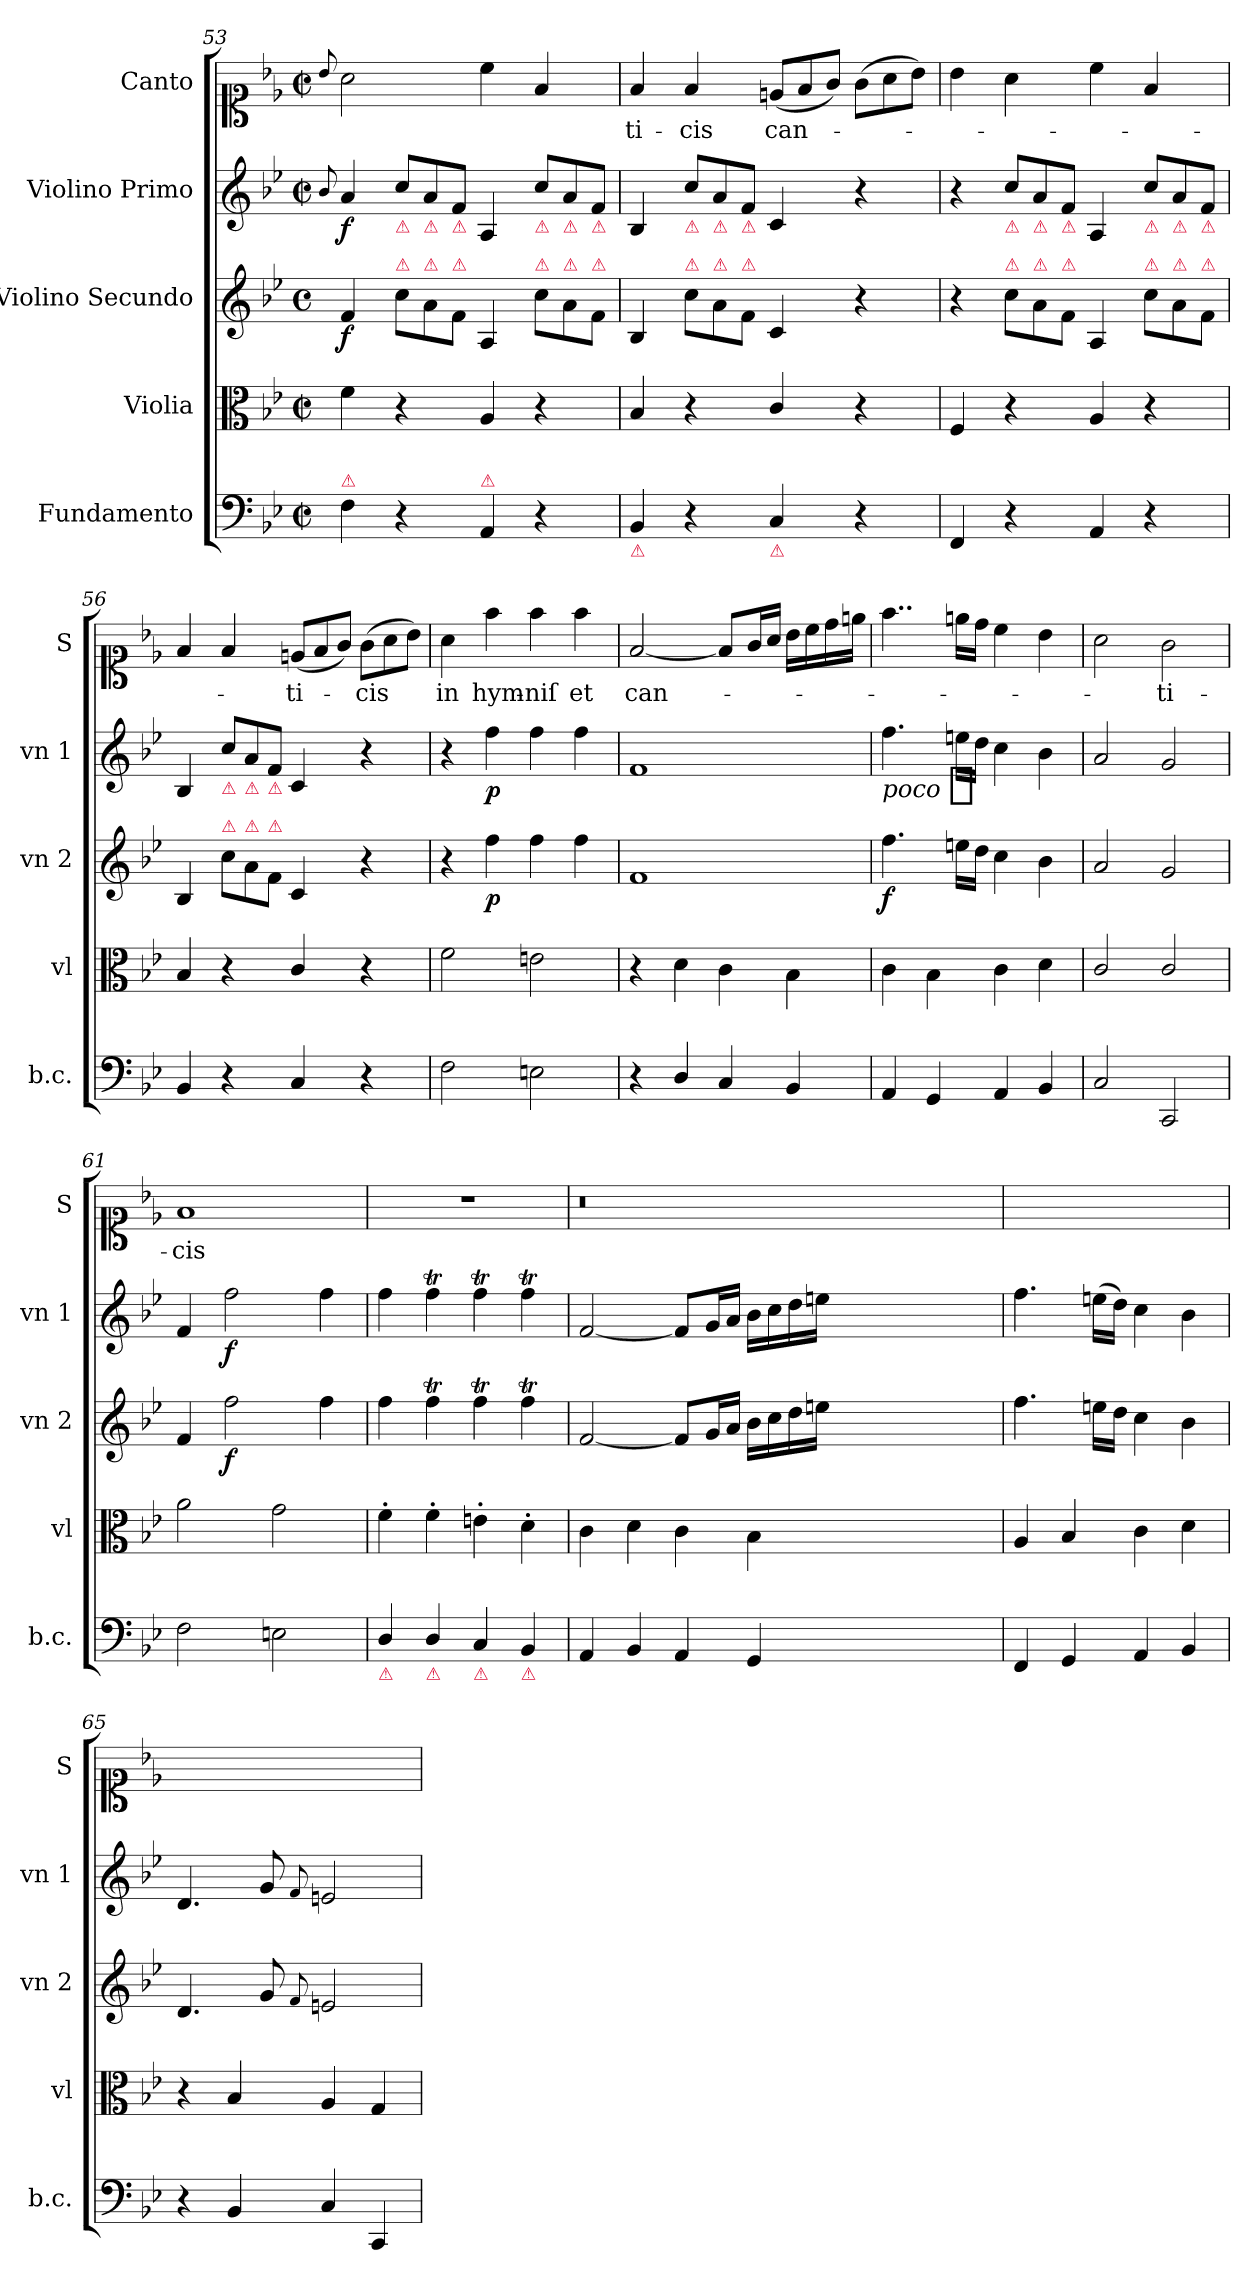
**kern	**kern	**kern	**dynam	**kern	**dynam	**kern	**text
*part5	*part4	*part3	*part3	*part2	*part2	*part1	*part1
*staff5	*staff4	*staff3	*staff3	*staff2	*staff2	*staff1	*staff1
*I"Fundamento	*I"Violia	*I"Violino Secundo	*	*I"Violino Primo	*	*I"Canto	*
*I'b.c.	*I'vl	*I'vn 2	*	*I'vn 1	*	*I'S	*
*clefF4	*clefC3	*clefG2	*	*clefG2	*	*clefC1	*
*k[b-e-]	*k[b-e-]	*k[b-e-]	*	*k[b-e-]	*	*k[b-e-]	*
*B-:	*B-:	*B-:	*	*B-:	*	*B-:	*
*M4/4	*M4/4	*M4/4	*	*M4/4	*	*M4/4	*
*met(c|)	*met(c|)	*met(c)	*	*met(c|)	*	*met(c|)	*
=53	=53	=53	=53	=53	=53	=53	=53
.	.	.	.	8qqb-/	.	8qqb-/	.
!LO:TX:a:color=crimson:t=⚠	!	!	!	!	!	!	!
!	!	!	!	!	!LO:DY:b	!	!
4F\	4f\	4f/	f	4a/	f	2a\	.
*	*	*Xtuplet	*	*Xtuplet	*	*	*
!	!	!	!	!LO:TX:b:color=crimson:t=⚠	!	!	!
!	!	!LO:TX:a:color=crimson:t=⚠	!	!	!	!	!
4r	4r	12cc\L	.	12cc/L	.	.	.
!	!	!	!	!LO:TX:b:color=crimson:t=⚠	!	!	!
!	!	!LO:TX:a:color=crimson:t=⚠	!	!	!	!	!
.	.	12a\	.	12a/	.	.	.
!	!	!	!	!LO:TX:b:color=crimson:t=⚠	!	!	!
!	!	!LO:TX:a:color=crimson:t=⚠	!	!	!	!	!
.	.	12f\J	.	12f/J	.	.	.
!LO:TX:a:color=crimson:t=⚠	!	!	!	!	!	!	!
4AA/	4A/	4A/	.	4A/	.	4cc\	.
!	!	!	!	!LO:TX:b:color=crimson:t=⚠	!	!	!
!	!	!LO:TX:a:color=crimson:t=⚠	!	!	!	!	!
4r	4r	12cc\L	.	12cc/L	.	4f/	.
!	!	!	!	!LO:TX:b:color=crimson:t=⚠	!	!	!
!	!	!LO:TX:a:color=crimson:t=⚠	!	!	!	!	!
.	.	12a\	.	12a/	.	.	.
!	!	!	!	!LO:TX:b:color=crimson:t=⚠	!	!	!
!	!	!LO:TX:a:color=crimson:t=⚠	!	!	!	!	!
.	.	12f\J	.	12f/J	.	.	.
=54	=54	=54	=54	=54	=54	=54	=54
!LO:TX:b:color=crimson:t=⚠	!	!	!	!	!	!	!
4BB-/	4B-/	4B-/	.	4B-/	.	4f/	-ti-
!	!	!	!	!LO:TX:b:color=crimson:t=⚠	!	!	!
!	!	!LO:TX:a:color=crimson:t=⚠	!	!	!	!	!
4r	4r	12cc\L	.	12cc/L	.	4f/	-cis
!	!	!	!	!LO:TX:b:color=crimson:t=⚠	!	!	!
!	!	!LO:TX:a:color=crimson:t=⚠	!	!	!	!	!
.	.	12a\	.	12a/	.	.	.
!	!	!	!	!LO:TX:b:color=crimson:t=⚠	!	!	!
!	!	!LO:TX:a:color=crimson:t=⚠	!	!	!	!	!
.	.	12f\J	.	12f/J	.	.	.
*	*	*	*	*	*	*Xtuplet	*
!LO:TX:b:color=crimson:t=⚠	!	!	!	!	!	!	!
4C/	4c/	4c/	.	4c/	.	(12en/L	can-
.	.	.	.	.	.	12f/	.
.	.	.	.	.	.	12g/J)	.
4r	4r	4r	.	4r	.	(12g\L	.
.	.	.	.	.	.	12a\	.
.	.	.	.	.	.	12b-\J)	.
=55	=55	=55	=55	=55	=55	=55	=55
4FF/	4F/	4r	.	4r	.	4b-\	.
!	!	!	!	!LO:TX:b:color=crimson:t=⚠	!	!	!
!	!	!LO:TX:a:color=crimson:t=⚠	!	!	!	!	!
4r	4r	12cc\L	.	12cc/L	.	4a\	.
!	!	!	!	!LO:TX:b:color=crimson:t=⚠	!	!	!
!	!	!LO:TX:a:color=crimson:t=⚠	!	!	!	!	!
.	.	12a\	.	12a/	.	.	.
!	!	!	!	!LO:TX:b:color=crimson:t=⚠	!	!	!
!	!	!LO:TX:a:color=crimson:t=⚠	!	!	!	!	!
.	.	12f\J	.	12f/J	.	.	.
4AA/	4A/	4A/	.	4A/	.	4cc\	.
!	!	!	!	!LO:TX:b:color=crimson:t=⚠	!	!	!
!	!	!LO:TX:a:color=crimson:t=⚠	!	!	!	!	!
4r	4r	12cc\L	.	12cc/L	.	4f/	.
!	!	!	!	!LO:TX:b:color=crimson:t=⚠	!	!	!
!	!	!LO:TX:a:color=crimson:t=⚠	!	!	!	!	!
.	.	12a\	.	12a/	.	.	.
!	!	!	!	!LO:TX:b:color=crimson:t=⚠	!	!	!
!	!	!LO:TX:a:color=crimson:t=⚠	!	!	!	!	!
.	.	12f\J	.	12f/J	.	.	.
=56	=56	=56	=56	=56	=56	=56	=56
4BB-/	4B-/	4B-/	.	4B-/	.	4f/	.
!	!	!	!	!LO:TX:b:color=crimson:t=⚠	!	!	!
!	!	!LO:TX:a:color=crimson:t=⚠	!	!	!	!	!
4r	4r	12cc\L	.	12cc/L	.	4f/	.
!	!	!	!	!LO:TX:b:color=crimson:t=⚠	!	!	!
!	!	!LO:TX:a:color=crimson:t=⚠	!	!	!	!	!
.	.	12a\	.	12a/	.	.	.
!	!	!	!	!LO:TX:b:color=crimson:t=⚠	!	!	!
!	!	!LO:TX:a:color=crimson:t=⚠	!	!	!	!	!
.	.	12f\J	.	12f/J	.	.	.
4C/	4c/	4c/	.	4c/	.	(12en/L	-ti-
.	.	.	.	.	.	12f/	.
.	.	.	.	.	.	12g/J)	.
4r	4r	4r	.	4r	.	(12g\L	-cis
.	.	.	.	.	.	12a\	.
.	.	.	.	.	.	12b-\J)	.
=57	=57	=57	=57	=57	=57	=57	=57
2F\	2f\	4r	.	4r	.	4a\	in
!	!	!	!	!	!LO:DY:b	!	!
.	.	4ff\	p	4ff\	p	4ff\	hym-
2En\	2en\	4ff\	.	4ff\	.	4ff\	-niſ
.	.	4ff\	.	4ff\	.	4ff\	et
=58	=58	=58	=58	=58	=58	=58	=58
4r	4r	1f	.	1f	.	[2f/	can-
4D/	4d\	.	.	.	.	.	.
4C/	4c\	.	.	.	.	8f/L]	.
.	.	.	.	.	.	16g/L	.
.	.	.	.	.	.	16a/JJ	.
4BB-/	4B-\	.	.	.	.	16b-\LL	.
.	.	.	.	.	.	16cc\	.
.	.	.	.	.	.	16dd\	.
.	.	.	.	.	.	16een\JJ	.
=59	=59	=59	=59	=59	=59	=59	=59
!	!	!	!	!	!LO:DY:b:t=poco %s	!LO:N:vis=4..	!
4AA/	4c\	4.ff\	f	4.ff\	f	4.ff\	.
4GG/	4B-\	.	.	.	.	.	.
.	.	16een\LL	.	16een\LL	.	16een\LL	.
.	.	16dd\JJ	.	16dd\JJ	.	16dd\JJ	.
4AA/	4c\	4cc\	.	4cc\	.	4cc\	.
4BB-/	4d\	4b-\	.	4b-\	.	4b-\	.
=60	=60	=60	=60	=60	=60	=60	=60
2C/	2c/	2a/	.	2a/	.	2a\	.
2CC/	2c/	2g/	.	2g/	.	2g\	-ti-
=61	=61	=61	=61	=61	=61	=61	=61
2F\	2a\	4f/	.	4f/	.	1f	-cis
!	!	!	!	!	!LO:DY:b	!	!
.	.	2ff\	f	2ff\	f	.	.
2En\	2g\	.	.	.	.	.	.
.	.	4ff\	.	4ff\	.	.	.
=62	=62	=62	=62	=62	=62	=62	=62
!LO:TX:b:color=crimson:t=⚠	!	!	!	!	!	!	!
4D/	4f'\	4ff\	.	4ff\	.	1r	.
!LO:TX:b:color=crimson:t=⚠	!	!	!	!	!	!	!
4D/	4f'\	4ffT\	.	4ffT\	.	.	.
!LO:TX:b:color=crimson:t=⚠	!	!	!	!	!	!	!
4C/	4en'\	4ffT\	.	4ffT\	.	.	.
!LO:TX:b:color=crimson:t=⚠	!	!	!	!	!	!	!
4BB-/	4d'\	4ffT\	.	4ffT\	.	.	.
=63	=63	=63	=63	=63	=63	=63	=63
4AA/	4c\	[2f/	.	[2f/	.	0.r	.
4BB-/	4d\	.	.	.	.	.	.
4AA/	4c\	8f/L]	.	8f/L]	.	.	.
.	.	16g/L	.	16g/L	.	.	.
.	.	16a/JJ	.	16a/JJ	.	.	.
4GG/	4B-\	16b-\LL	.	16b-\LL	.	.	.
.	.	16cc\	.	16cc\	.	.	.
.	.	16dd\	.	16dd\	.	.	.
.	.	16een\JJ	.	16een\JJ	.	.	.
0ryy	0ryy	0ryy	.	0ryy	.	.	.
=64	=64	=64	=64	=64	=64	=64	=64
4FF/	4A/	4.ff\	.	4.ff\	.	1ryy	.
4GG/	4B-/	.	.	.	.	.	.
.	.	16een\LL	.	(16een\LL	.	.	.
.	.	16dd\JJ	.	16dd\JJ)	.	.	.
4AA/	4c\	4cc\	.	4cc\	.	.	.
4BB-/	4d\	4b-\	.	4b-\	.	.	.
=65	=65	=65	=65	=65	=65	=65	=65
4r	4r	4.d/	.	4.d/	.	1ryy	.
4BB-/	4B-/	.	.	.	.	.	.
.	.	8g/	.	8g/	.	.	.
.	.	8qqf/	.	8qqf/	.	.	.
4C/	4A/	2en/	.	2en/	.	.	.
4CC/	4G/	.	.	.	.	.	.
=	=	=	=	=	=	=	=
*-	*-	*-	*-	*-	*-	*-	*-
